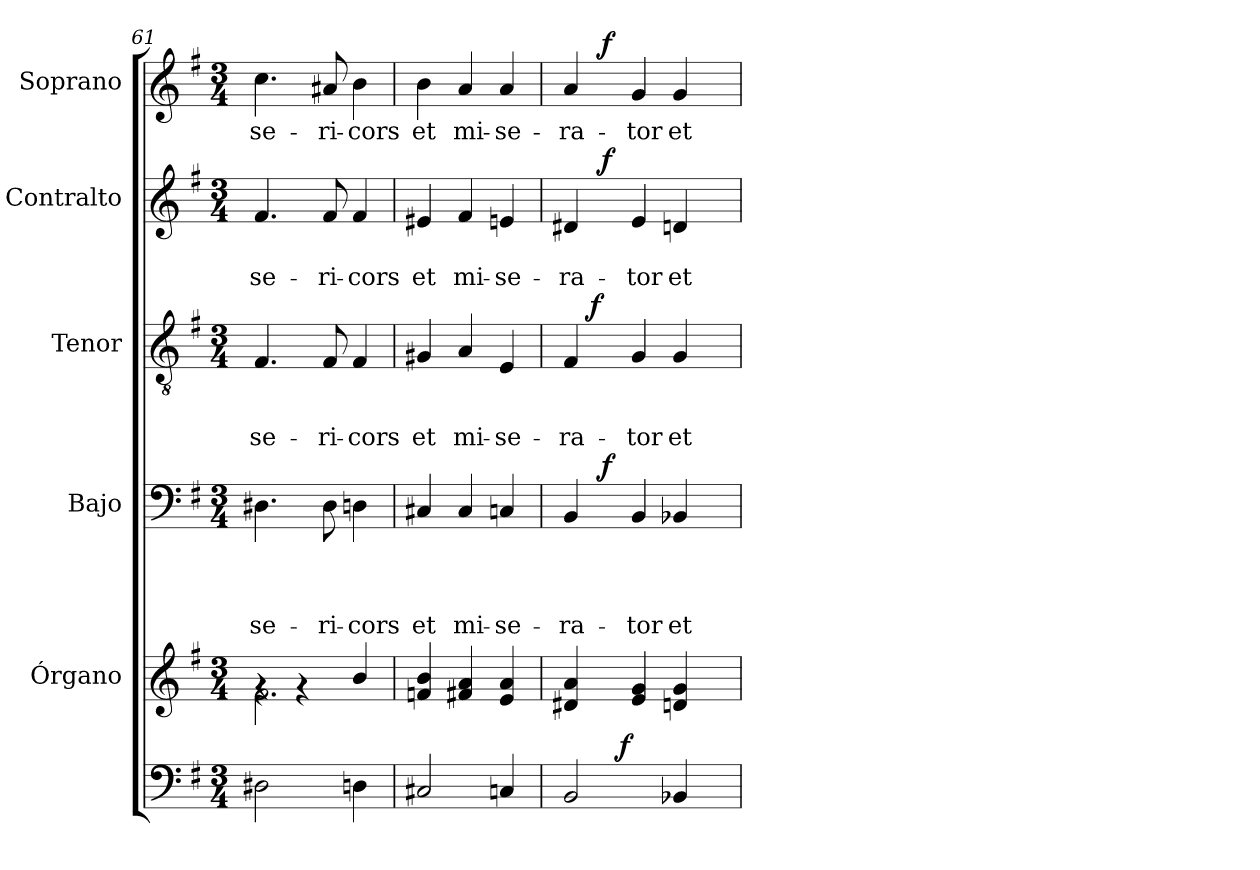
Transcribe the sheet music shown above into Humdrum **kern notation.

**kern	**dynam	**kern	**kern	**text	**text	**text	**text	**dynam	**kern	**text	**text	**text	**dynam	**kern	**text	**text	**dynam	**kern	**text	**dynam
*part6	*part6	*part5	*part4	*part4	*part4	*part4	*part4	*part4	*part3	*part3	*part3	*part3	*part3	*part2	*part2	*part2	*part2	*part1	*part1	*part1
*staff6	*staff6	*staff5	*staff4	*staff4	*staff4	*staff4	*staff4	*staff4	*staff3	*staff3	*staff3	*staff3	*staff3	*staff2	*staff2	*staff2	*staff2	*staff1	*staff1	*staff1
*	*	*I"Órgano	*I"Bajo	*	*	*	*	*	*I"Tenor	*	*	*	*	*I"Contralto	*	*	*	*I"Soprano	*	*
*clefF4	*	*clefG2	*clefF4	*	*	*	*	*	*clefGv2	*	*	*	*	*clefG2	*	*	*	*clefG2	*	*
*k[f#]	*	*k[f#]	*k[f#]	*	*	*	*	*	*k[f#]	*	*	*	*	*k[f#]	*	*	*	*k[f#]	*	*
*G:	*	*G:	*G:	*	*	*	*	*	*G:	*	*	*	*	*G:	*	*	*	*G:	*	*
*M3/4	*	*M3/4	*M3/4	*	*	*	*	*	*M3/4	*	*	*	*	*M3/4	*	*	*	*M3/4	*	*
=61	=61	=61	=61	=61	=61	=61	=61	=61	=61	=61	=61	=61	=61	=61	=61	=61	=61	=61	=61	=61
*	*	*^	*	*	*	*	*	*	*	*	*	*	*	*	*	*	*	*	*	*
!	!	!	!	!	!	!	!	!LO:LY:b	!	!	!	!	!LO:LY:b	!	!	!	!LO:LY:b	!	!	!LO:LY:b	!
2D#X\	.	4rg	2.f#\	4.D#X\	.	.	.	-se-	.	4.F#/	.	.	-se-	.	4.f#/	.	-se-	.	4.cc\	-se-	.
.	.	4rg	.	.	.	.	.	.	.	.	.	.	.	.	.	.	.	.	.	.	.
!	!	!	!	!	!	!	!	!LO:LY:b	!	!	!	!	!LO:LY:b	!	!	!	!LO:LY:b	!	!	!LO:LY:b	!
.	.	.	.	8D#\	.	.	.	-ri-	.	8F#/	.	.	-ri-	.	8f#/	.	-ri-	.	8a#X/	-ri-	.
!	!	!	!	!	!	!	!	!LO:LY:b	!	!	!	!	!LO:LY:b	!	!	!	!LO:LY:b	!	!	!LO:LY:b	!
4Dn\	.	4b/	.	4Dn\	.	.	.	-cors	.	4F#/	.	.	-cors	.	4f#/	.	-cors	.	4b\	-cors	.
*	*	*v	*v	*	*	*	*	*	*	*	*	*	*	*	*	*	*	*	*	*	*
=62	=62	=62	=62	=62	=62	=62	=62	=62	=62	=62	=62	=62	=62	=62	=62	=62	=62	=62	=62	=62
!	!	!	!	!	!	!	!LO:LY:b	!	!	!	!	!LO:LY:b	!	!	!	!LO:LY:b	!	!	!LO:LY:b	!
2C#X/	.	4fn/ 4b/	4C#X/	.	.	.	et	.	4G#X/	.	.	et	.	4e#X/	.	et	.	4b\	et	.
!	!	!	!	!	!	!	!LO:LY:b	!	!	!	!	!LO:LY:b	!	!	!	!LO:LY:b	!	!	!LO:LY:b	!
.	.	4f#X/ 4a/	4C#/	.	.	.	mi-	.	4A/	.	.	mi-	.	4f#/	.	mi-	.	4a/	mi-	.
!	!	!	!	!	!	!	!LO:LY:b	!	!	!	!	!LO:LY:b	!	!	!	!LO:LY:b	!	!	!LO:LY:b	!
4Cn/	.	4e/ 4a/	4Cn/	.	.	.	-se-	.	4E/	.	.	-se-	.	4en/	.	-se-	.	4a/	-se-	.
!!LO:PB:g=z
=63	=63	=63	=63	=63	=63	=63	=63	=63	=63	=63	=63	=63	=63	=63	=63	=63	=63	=63	=63	=63
!	!	!	!	!	!	!	!LO:LY:b	!	!	!	!	!LO:LY:b	!	!	!	!LO:LY:b	!	!	!LO:LY:b	!
*^	*	*	*^	*	*	*	*	*	*^	*	*	*	*	*^	*	*	*	*^	*	*
2BB/	8..ryy	.	4d#X/ 4a/	4BB/	8ryy	.	.	.	-ra-	.	4F#/	8ryy	.	.	-ra-	.	4d#X/	8ryy	.	-ra-	.	4a/	8ryy	-ra-	.
!	!	!	!	!	!	!	!	!	!	!	!	!	!	!	!	!LO:DY:a	!	!	!	!	!	!	!	!	!
.	.	.	.	.	32ryy	.	.	.	.	.	.	2ryy	.	.	.	f	.	32ryy	.	.	.	.	32ryy	.	.
!	!	!	!	!	!	!	!	!	!	!LO:DY:a	!	!	!	!	!	!	!	!	!	!	!LO:DY:a	!	!	!	!LO:DY:a
.	.	.	.	.	2ryy	.	.	.	.	f	.	.	.	.	.	.	.	2ryy	.	.	f	.	2ryy	.	f
!	!	!LO:DY:a	!	!	!	!	!	!	!	!	!	!	!	!	!	!	!	!	!	!	!	!	!	!	!
.	2ryy	f	.	.	.	.	.	.	.	.	.	.	.	.	.	.	.	.	.	.	.	.	.	.	.
!	!	!	!	!	!	!	!	!	!LO:LY:b	!	!	!	!	!	!LO:LY:b	!	!	!	!	!LO:LY:b	!	!	!	!LO:LY:b	!
.	.	.	4e/ 4g/	4BB/	.	.	.	.	-tor	.	4G/	.	.	.	-tor	.	4e/	.	.	-tor	.	4g/	.	-tor	.
!	!	!	!	!	!	!	!	!	!LO:LY:b	!	!	!	!	!	!LO:LY:b	!	!	!	!	!LO:LY:b	!	!	!	!LO:LY:b	!
4BB-X/	.	.	4dn/ 4g/	4BB-X/	.	.	.	.	et	.	4G/	.	.	.	et	.	4dn/	.	.	et	.	4g/	.	et	.
.	.	.	.	.	.	.	.	.	.	.	.	8ryy	.	.	.	.	.	.	.	.	.	.	.	.	.
.	.	.	.	.	16.ryy	.	.	.	.	.	.	.	.	.	.	.	.	16.ryy	.	.	.	.	16.ryy	.	.
.	32ryy	.	.	.	.	.	.	.	.	.	.	.	.	.	.	.	.	.	.	.	.	.	.	.	.
*	*	*	*	*v	*v	*	*	*	*	*	*	*	*	*	*	*	*v	*v	*	*	*	*v	*v	*	*
*v	*v	*	*	*	*	*	*	*	*	*v	*v	*	*	*	*	*	*	*	*	*	*	*
=	=	=	=	=	=	=	=	=	=	=	=	=	=	=	=	=	=	=	=	=
*-	*-	*-	*-	*-	*-	*-	*-	*-	*-	*-	*-	*-	*-	*-	*-	*-	*-	*-	*-	*-
